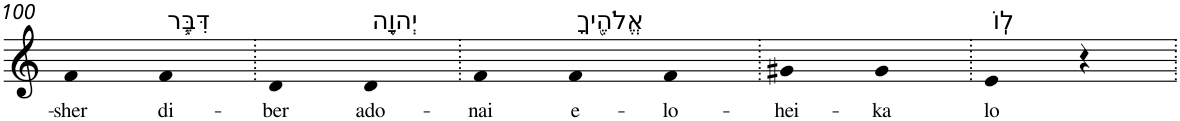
**kern	**text
*part1	*part1
*staff1	*staff1
*I"Piano	*
*I'Pno	*
!!LO:PB:g=z
*clefG2	*
*k[]	*
=100	=100
!	!LO:LY:b
4f	-sher
!LO:TX:a:t=דִּבֶּ֛ר	!
!	!LO:LY:b
4f	di-
=101.	=101.
!	!LO:LY:b
4d	-ber
!LO:TX:a:t=יְהוָ֥ה	!
!	!LO:LY:b
4d	ado-
=102.	=102.
!	!LO:LY:b
4f	-nai
!LO:TX:a:t=אֱלֹהֶ֖יךָ	!
!	!LO:LY:b
4f	e-
!	!LO:LY:b
4f	-lo-
=103.	=103.
!	!LO:LY:b
4g#X	-hei-
!	!LO:LY:b
4g#	-ka
=104.	=104.
!LO:TX:a:t=לֽוֹ	!
!	!LO:LY:b
4e	lo
4r	.
=.	=.
*-	*-
